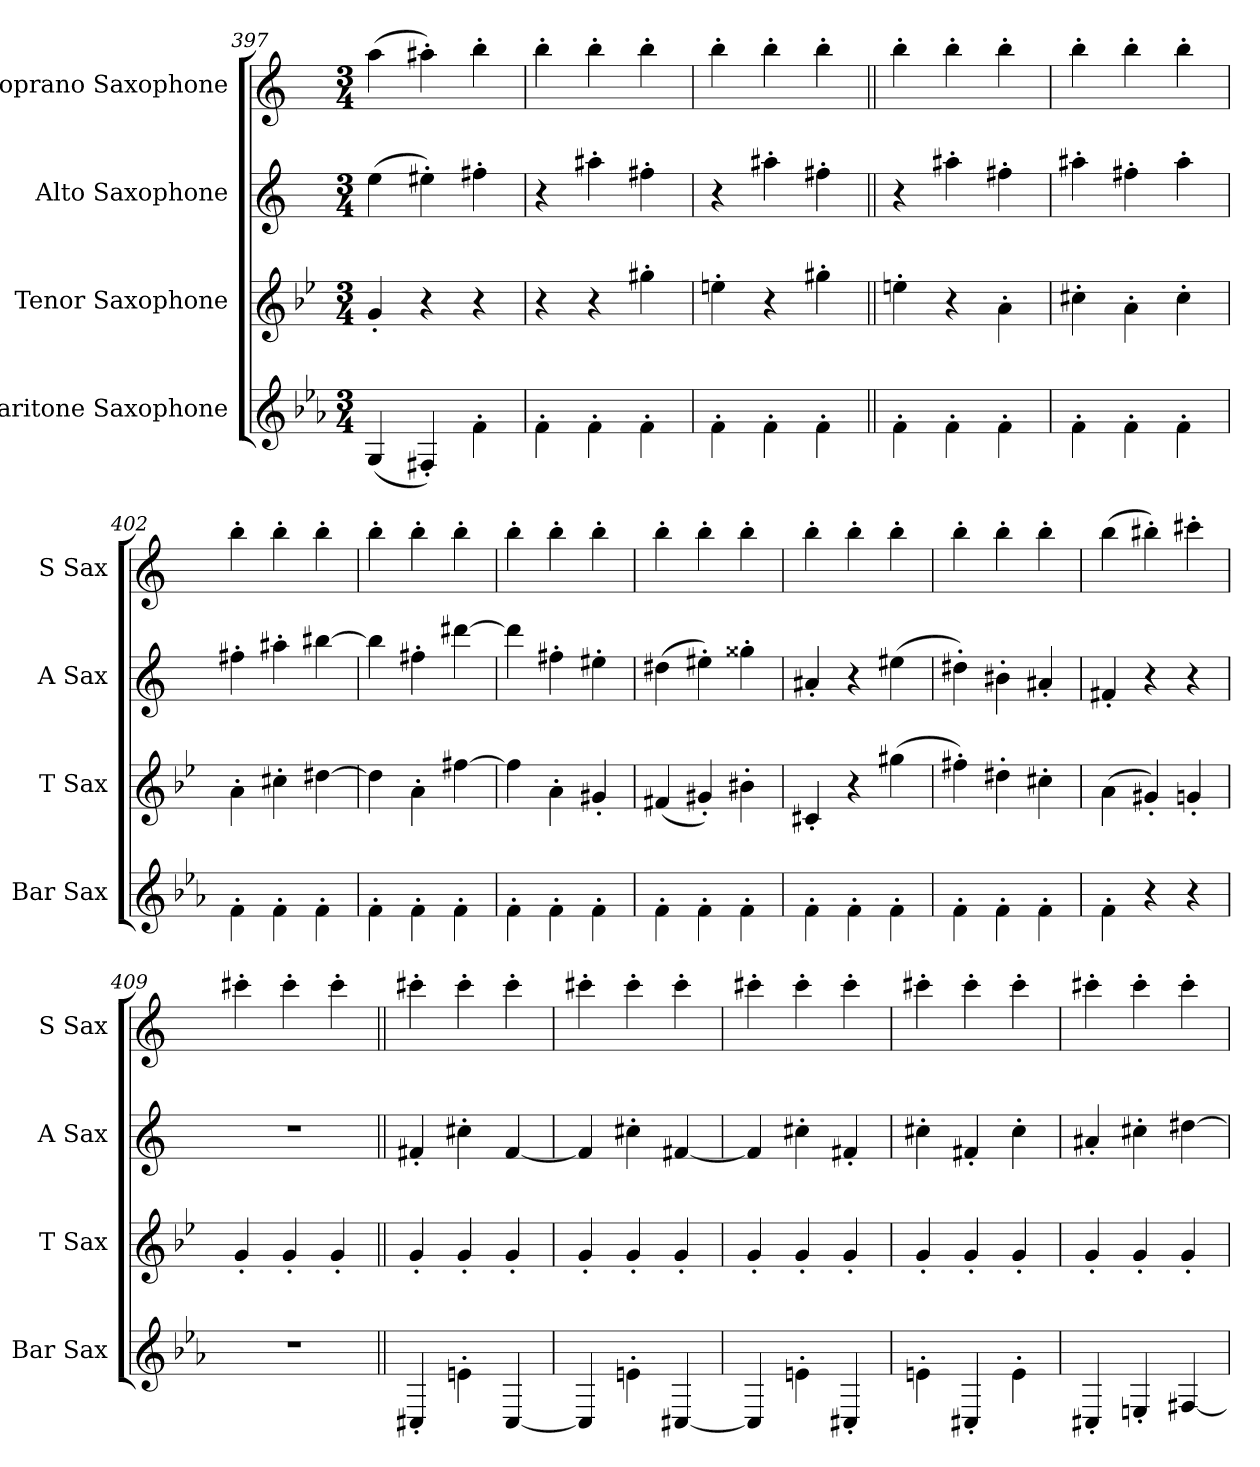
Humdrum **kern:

**kern	**kern	**kern	**kern
*part4	*part3	*part2	*part1
*staff4	*staff3	*staff2	*staff1
*I"Baritone Saxophone	*I"Tenor Saxophone	*I"Alto Saxophone	*I"Soprano Saxophone
*I'Bar Sax	*I'T Sax	*I'A Sax	*I'S Sax
*clefG2	*clefG2	*clefG2	*clefG2
*ITrd12c21	*ITrd8c14	*ITrd5c9	*ITrd1c2
*k[b-e-a-]	*k[b-e-]	*k[b-e-a-]	*k[b-e-]
*M3/4	*M3/4	*M3/4	*M3/4
=397	=397	=397	=397
(4GG/	4G'/	(4g\	(4gg\
4FF#X'/)	4r	4g#X'\)	4gg#X'\)
4F'\	4r	4an'\	4aa'\
=398	=398	=398	=398
4F'\	4r	4r	4aa'\
4F'\	4r	4cc#X'\	4aa'\
4F'\	4g#X'\	4an'\	4aa'\
=399	=399	=399	=399
4F'\	4en'\	4r	4aa'\
4F'\	4r	4cc#X'\	4aa'\
4F'\	4g#X'\	4an'\	4aa'\
=400||	=400||	=400||	=400||
4F'\	4en'\	4r	4aa'\
4F'\	4r	4cc#X'\	4aa'\
4F'\	4A'\	4an'\	4aa'\
!!LO:PB:g=z
=401	=401	=401	=401
4F'\	4c#X'\	4cc#X'\	4aa'\
4F'\	4A'\	4an'\	4aa'\
4F'\	4c#'\	4cc#'\	4aa'\
=402	=402	=402	=402
4F'\	4A'\	4an'\	4aa'\
4F'\	4c#X'\	4cc#X'\	4aa'\
4F'\	[4d#X\	[4dd#X\	4aa'\
=403	=403	=403	=403
4F'\	4d#\]	4dd#\]	4aa'\
4F'\	4A'\	4an'\	4aa'\
4F'\	[4f#X\	[4ff#X\	4aa'\
=404	=404	=404	=404
4F'\	4f#\]	4ff#\]	4aa'\
4F'\	4A'\	4an'\	4aa'\
4F'\	4G#X'/	4g#X'\	4aa'\
=405	=405	=405	=405
4F'\	(4F#X/	(4f#X\	4aa'\
4F'\	4G#X'/)	4g#X'\)	4aa'\
4F'\	4B#X'\	4b#X'\	4aa'\
=406	=406	=406	=406
4F'\	4C#X'/	4c#X'/	4aa'\
4F'\	4r	4r	4aa'\
4F'\	(4g#X\	(4g#X\	4aa'\
=407	=407	=407	=407
4F'\	4f#X'\)	4f#X'\)	4aa'\
4F'\	4d#X'\	4d#X'\	4aa'\
4F'\	4c#X'\	4c#X'/	4aa'\
!!LO:LB:g=z
=408	=408	=408	=408
4F'\	(4A\	4An'/	(4aa\
4r	4G#X'/)	4r	4aa#X'\)
4r	4Gn'/	4r	4bbn'\
=409	=409	=409	=409
2.r	4G'/	2.r	4bbn'\
.	4G'/	.	4bb'\
.	4G'/	.	4bb'\
=410||	=410||	=410||	=410||
4CC#X'/	4G'/	4An'/	4bbn'\
4En'\	4G'/	4en'\	4bb'\
[4CC#/	4G'/	[4A/	4bb'\
=411	=411	=411	=411
4CC#/]	4G'/	4A/]	4bbn'\
4En'\	4G'/	4en'\	4bb'\
[4CC#X/	4G'/	[4An/	4bb'\
=412	=412	=412	=412
4CC#/]	4G'/	4A/]	4bbn'\
4En'\	4G'/	4en'\	4bb'\
4CC#X'/	4G'/	4An'/	4bb'\
=413	=413	=413	=413
4En'\	4G'/	4en'\	4bbn'\
4CC#X'/	4G'/	4An'/	4bb'\
4E'\	4G'/	4e'\	4bb'\
=414	=414	=414	=414
4CC#X'/	4G'/	4c#X'/	4bbn'\
4EEn'/	4G'/	4en'\	4bb'\
[4FF#X/	4G'/	[4f#X\	4bb'\
=	=	=	=
*-	*-	*-	*-
